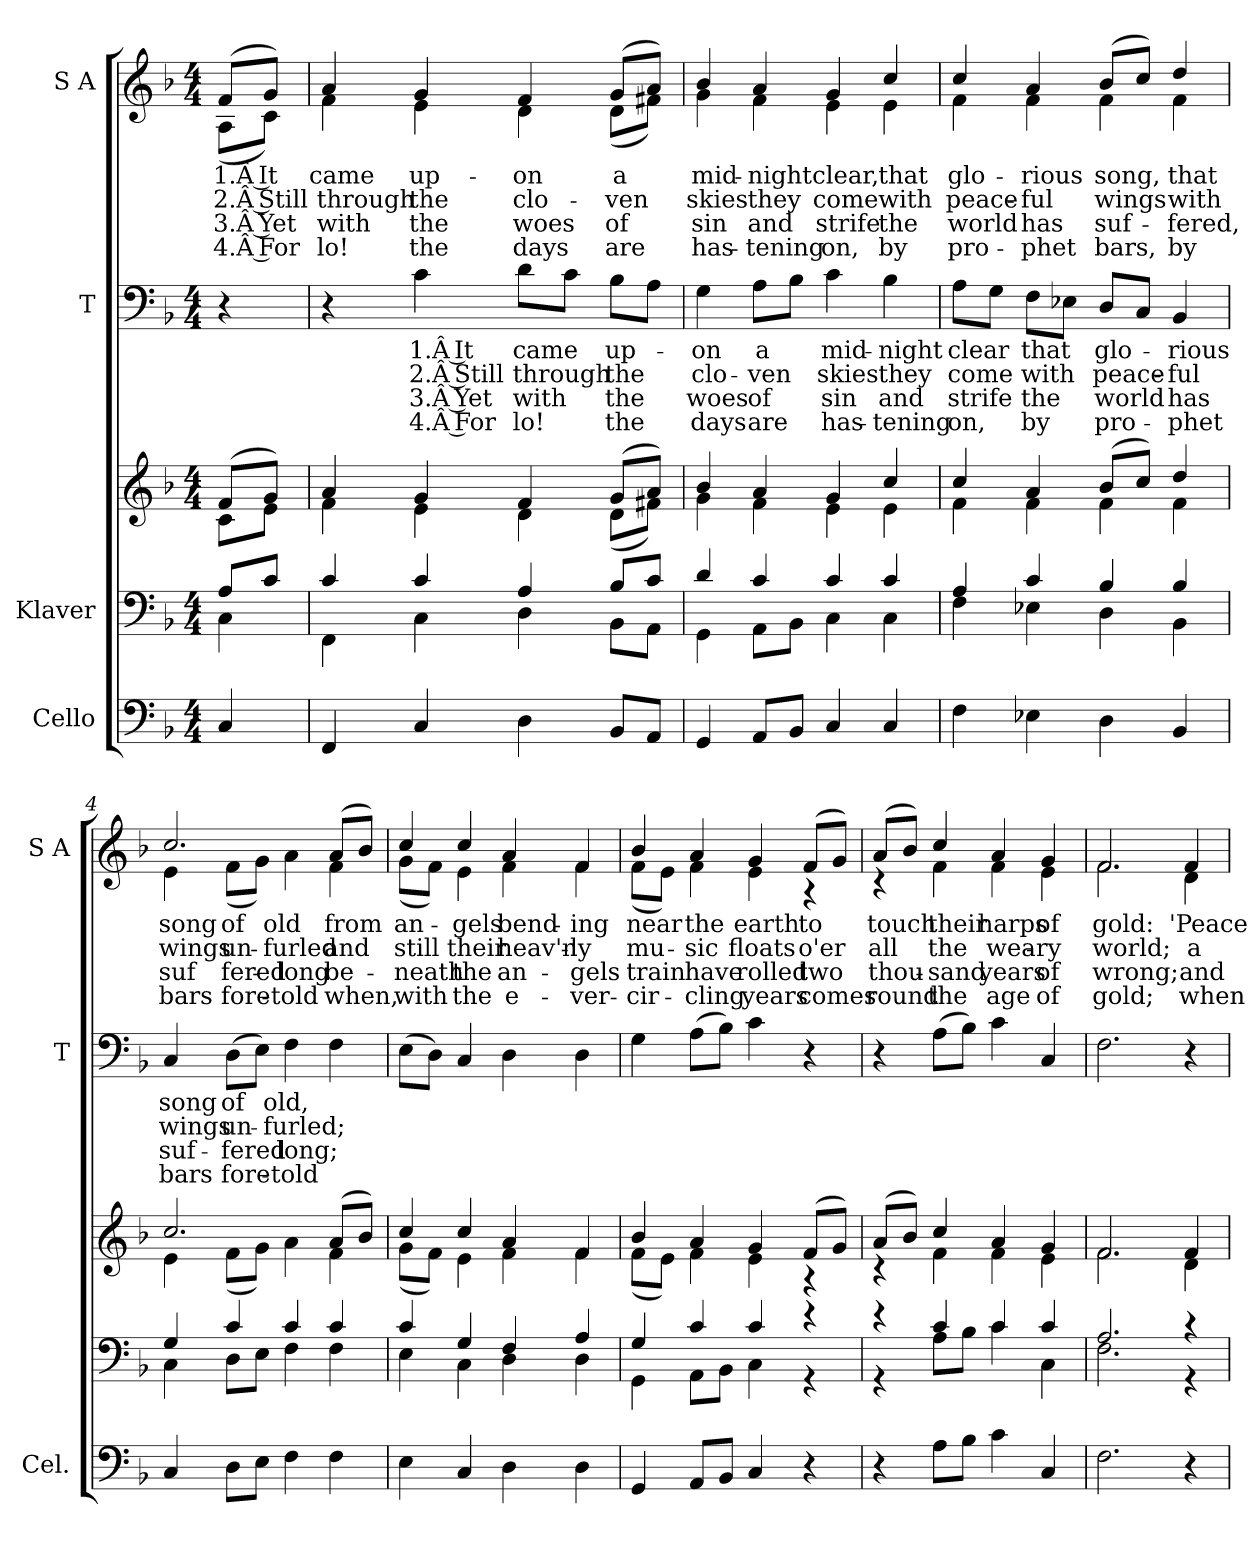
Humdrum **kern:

**kern	**kern	**kern	**kern	**text	**text	**text	**text	**kern	**text	**text	**text	**text
*part4	*part3	*part3	*part2	*part2	*part2	*part2	*part2	*part1	*part1	*part1	*part1	*part1
*staff5	*staff4	*staff3	*staff2	*staff2	*staff2	*staff2	*staff2	*staff1	*staff1	*staff1	*staff1	*staff1
*I"Cello	*I"Klaver	*	*I"T	*	*	*	*	*I"S A	*	*	*	*
*I'Cel.	*	*	*I'T	*	*	*	*	*I'S A	*	*	*	*
*clefF4	*clefF4	*clefG2	*clefF4	*	*	*	*	*clefG2	*	*	*	*
*k[b-]	*k[b-]	*k[b-]	*k[b-]	*	*	*	*	*k[b-]	*	*	*	*
*M4/4	*M4/4	*M4/4	*M4/4	*	*	*	*	*M4/4	*	*	*	*
=	=	=	=	=	=	=	=	=	=	=	=	=
*	*^	*^	*	*	*	*	*	*	*	*	*	*
!	!	!	!	!	!	!	!	!	!	!	!LO:LY:a	!LO:LY:a	!LO:LY:a	!LO:LY:a
*	*	*	*	*	*	*	*	*	*	*^	*	*	*	*
4C/	8A/L	4C\	(8f/L	8c\L	4r	.	.	.	.	(8f/L	(8A\L	1.Â It	2.Â Still	3.Â Yet	4.Â For
.	8c/J	.	8g/J)	8e\J	.	.	.	.	.	8g/J)	8c\J)	.	.	.	.
=1	=1	=1	=1	=1	=1	=1	=1	=1	=1	=1	=1	=1	=1	=1	=1
!	!	!	!	!	!	!	!	!	!	!	!	!LO:LY:a	!LO:LY:a	!LO:LY:a	!LO:LY:a
4FF/	4c/	4FF\	4a/	4f\	4r	.	.	.	.	4a/	4f\	came	through	with	lo!
!	!	!	!	!	!	!LO:LY:b	!LO:LY:b	!LO:LY:b	!LO:LY:b	!	!	!LO:LY:a	!LO:LY:a	!LO:LY:a	!LO:LY:a
4C/	4c/	4C\	4g/	4e\	4c\	1.Â It	2.Â Still	3.Â Yet	4.Â For	4g/	4e\	up-	the	the	the
!	!	!	!	!	!	!LO:LY:b	!LO:LY:b	!LO:LY:b	!LO:LY:b	!	!	!LO:LY:a	!LO:LY:a	!LO:LY:a	!LO:LY:a
4D\	4A/	4D\	4f/	4d\	8d\L	came	through	with	lo!	4f/	4d\	-on	clo-	woes	days
.	.	.	.	.	8c\J	.	.	.	.	.	.	.	.	.	.
!	!	!	!	!	!	!LO:LY:b	!LO:LY:b	!LO:LY:b	!LO:LY:b	!	!	!LO:LY:a	!LO:LY:a	!LO:LY:a	!LO:LY:a
8BB-/L	8B-/L	8BB-\L	(8g/L	(8d\L	8B-\L	up-	the	the	the	(8g/L	(8d\L	a	-ven	of	are
8AA/J	8c/J	8AA\J	8a/J)	8f#X\J)	8A\J	.	.	.	.	8a/J)	8f#X\J)	.	.	.	.
=2	=2	=2	=2	=2	=2	=2	=2	=2	=2	=2	=2	=2	=2	=2	=2
!	!	!	!	!	!	!LO:LY:b	!LO:LY:b	!LO:LY:b	!LO:LY:b	!	!	!LO:LY:a	!LO:LY:a	!LO:LY:a	!LO:LY:a
4GG/	4d/	4GG\	4b-/	4g\	4G\	-on	clo-	woes	days	4b-/	4g\	mid-	skies	sin	has-
!	!	!	!	!	!	!LO:LY:b	!LO:LY:b	!LO:LY:b	!LO:LY:b	!	!	!LO:LY:a	!LO:LY:a	!LO:LY:a	!LO:LY:a
8AA/L	4c/	8AA\L	4a/	4f\	8A\L	a	-ven	of	are	4a/	4f\	-night	they	and	-tening
8BB-/J	.	8BB-\J	.	.	8B-\J	.	.	.	.	.	.	.	.	.	.
!	!	!	!	!	!	!LO:LY:b	!LO:LY:b	!LO:LY:b	!LO:LY:b	!	!	!LO:LY:a	!LO:LY:a	!LO:LY:a	!LO:LY:a
4C/	4c/	4C\	4g/	4e\	4c\	mid-	skies	sin	has-	4g/	4e\	clear,	come	strife	on,
!	!	!	!	!	!	!LO:LY:b	!LO:LY:b	!LO:LY:b	!LO:LY:b	!	!	!LO:LY:a	!LO:LY:a	!LO:LY:a	!LO:LY:a
!	!	!	!	!	!	!	!	!	!	!	!	!LO:LY:b	!LO:LY:b	!LO:LY:b	!LO:LY:b
4C/	4c/	4C\	4cc/	4e\	4B-\	-night	they	and	-tening	4cc/	4e\	that	with	the	by
=3	=3	=3	=3	=3	=3	=3	=3	=3	=3	=3	=3	=3	=3	=3	=3
!	!	!	!	!	!	!LO:LY:b	!LO:LY:b	!LO:LY:b	!LO:LY:b	!	!	!LO:LY:a	!LO:LY:a	!LO:LY:a	!LO:LY:a
!	!	!	!	!	!	!	!	!	!	!	!	!LO:LY:b	!LO:LY:b	!LO:LY:b	!LO:LY:b
4F\	4A/	4F\	4cc/	4f\	8A\L	clear	come	strife	on,	4cc/	4f\	glo-	peace-	world	pro-
.	.	.	.	.	8G\J	.	.	.	.	.	.	.	.	.	.
!	!	!	!	!	!	!LO:LY:b	!LO:LY:b	!LO:LY:b	!LO:LY:b	!	!	!LO:LY:a	!LO:LY:a	!LO:LY:a	!LO:LY:a
!	!	!	!	!	!	!	!	!	!	!	!	!LO:LY:b	!LO:LY:b	!LO:LY:b	!LO:LY:b
4E-X\	4c/	4E-X\	4a/	4f\	8F\L	that	with	the	by	4a/	4f\	-rious	-ful	has	-phet
.	.	.	.	.	8E-X\J	.	.	.	.	.	.	.	.	.	.
!	!	!	!	!	!	!LO:LY:b	!LO:LY:b	!LO:LY:b	!LO:LY:b	!	!	!LO:LY:a	!LO:LY:a	!LO:LY:a	!LO:LY:a
!	!	!	!	!	!	!	!	!	!	!	!	!LO:LY:b	!LO:LY:b	!LO:LY:b	!LO:LY:b
4D\	4B-/	4D\	(8b-/L	4f\	8D/L	glo-	peace-	world	pro-	(8b-/L	4f\	song,	wings	suf-	bars,
.	.	.	8cc/J)	.	8C/J	.	.	.	.	8cc/J)	.	.	.	.	.
!	!	!	!	!	!	!LO:LY:b	!LO:LY:b	!LO:LY:b	!LO:LY:b	!	!	!LO:LY:a	!LO:LY:a	!LO:LY:a	!LO:LY:a
!	!	!	!	!	!	!	!	!	!	!	!	!LO:LY:b	!LO:LY:b	!LO:LY:b	!LO:LY:b
4BB-/	4B-/	4BB-\	4dd/	4f\	4BB-/	-rious	-ful	has	-phet	4dd/	4f\	that	with	-fered,	by
!!LO:PB:g=z	!!
=4	=4	=4	=4	=4	=4	=4	=4	=4	=4	=4	=4	=4	=4	=4	=4
!	!	!	!	!	!	!LO:LY:b	!LO:LY:b	!LO:LY:b	!LO:LY:b	!	!	!LO:LY:a	!LO:LY:a	!LO:LY:a	!LO:LY:a
!	!	!	!	!	!	!	!	!	!	!	!	!LO:LY:b	!LO:LY:b	!LO:LY:b	!LO:LY:b
4C/	4G/	4C\	2.cc/	4e\	4C/	song	wings	suf-	bars	2.cc/	4e\	song	wings	suf-	bars
!	!	!	!	!	!	!LO:LY:b	!LO:LY:b	!LO:LY:b	!LO:LY:b	!	!	!LO:LY:b	!LO:LY:b	!LO:LY:b	!LO:LY:b
8D\L	4c/	8D\L	.	(8f\L	(8D\L	of	un-	-fered	fore-	.	(8f\L	of	un-	-fered	fore-
8E\J	.	8E\J	.	8g\J)	8E\J)	.	.	.	.	.	8g\J)	.	.	.	.
!	!	!	!	!	!	!LO:LY:b	!LO:LY:b	!LO:LY:b	!LO:LY:b	!	!	!LO:LY:b	!LO:LY:b	!LO:LY:b	!LO:LY:b
4F\	4c/	4F\	.	4a\	4F\	old,	-furled;	long;	-told	.	4a\	old	-furled	long	-told
!	!	!	!	!	!	!	!	!	!	!	!	!LO:LY:b	!LO:LY:b	!LO:LY:b	!LO:LY:b
4F\	4c/	4F\	(8a/L	4f\	4F\	.	.	.	.	(8a/L	4f\	from	and	be-	when,
.	.	.	8b-/J)	.	.	.	.	.	.	8b-/J)	.	.	.	.	.
=5	=5	=5	=5	=5	=5	=5	=5	=5	=5	=5	=5	=5	=5	=5	=5
!	!	!	!	!	!	!	!	!	!	!	!	!LO:LY:b	!LO:LY:b	!LO:LY:b	!LO:LY:b
4E\	4c/	4E\	4cc/	(8g\L	(8E\L	.	.	.	.	4cc/	(8g\L	an-	still	-neath	with
.	.	.	.	8f\J)	8D\J)	.	.	.	.	.	8f\J)	.	.	.	.
!	!	!	!	!	!	!	!	!	!	!	!	!LO:LY:b	!LO:LY:b	!LO:LY:b	!LO:LY:b
4C/	4G/	4C\	4cc/	4e\	4C/	.	.	.	.	4cc/	4e\	-gels	their	the	the
!	!	!	!	!	!	!	!	!	!	!	!	!LO:LY:b	!LO:LY:b	!LO:LY:b	!LO:LY:b
4D\	4F/	4D\	4a/	4f\	4D\	.	.	.	.	4a/	4f\	bend-	heav'n-	an-	e-
!	!	!	!	!	!	!	!	!	!	!	!	!LO:LY:b	!LO:LY:b	!LO:LY:b	!LO:LY:b
4D\	4A/	4D\	4f/	4f\	4D\	.	.	.	.	4f/	4f\	-ing	-ly	-gels	-ver-
=6	=6	=6	=6	=6	=6	=6	=6	=6	=6	=6	=6	=6	=6	=6	=6
!	!	!	!	!	!	!	!	!	!	!	!	!LO:LY:b	!LO:LY:b	!LO:LY:b	!LO:LY:b
4GG/	4G/	4GG\	4b-/	(8f\L	4G\	.	.	.	.	4b-/	(8f\L	near	mu-	train	-cir-
.	.	.	.	8e\J)	.	.	.	.	.	.	8e\J)	.	.	.	.
!	!	!	!	!	!	!	!	!	!	!	!	!LO:LY:b	!LO:LY:b	!LO:LY:b	!LO:LY:b
8AA/L	4c/	8AA\L	4a/	4f\	(8A\L	.	.	.	.	4a/	4f\	the	-sic	have	-cling
8BB-/J	.	8BB-\J	.	.	8B-\J)	.	.	.	.	.	.	.	.	.	.
!	!	!	!	!	!	!	!	!	!	!	!	!LO:LY:b	!LO:LY:b	!LO:LY:b	!LO:LY:b
4C/	4c/	4C\	4g/	4e\	4c\	.	.	.	.	4g/	4e\	earth	floats	rolled	years
!	!	!	!	!	!	!	!	!	!	!	!	!LO:LY:b	!LO:LY:b	!LO:LY:b	!LO:LY:b
4r	4r	4r	(8f/L	4r	4r	.	.	.	.	(8f/L	4r	to	o'er	two	comes
.	.	.	8g/J)	.	.	.	.	.	.	8g/J)	.	.	.	.	.
=7	=7	=7	=7	=7	=7	=7	=7	=7	=7	=7	=7	=7	=7	=7	=7
!	!	!	!	!	!	!	!	!	!	!	!	!LO:LY:b	!LO:LY:b	!LO:LY:b	!LO:LY:b
4r	4r	4r	(8a/L	4r	4r	.	.	.	.	(8a/L	4r	touch	all	thou-	round
.	.	.	8b-/J)	.	.	.	.	.	.	8b-/J)	.	.	.	.	.
!	!	!	!	!	!	!	!	!	!	!	!	!LO:LY:b	!LO:LY:b	!LO:LY:b	!LO:LY:b
8A\L	4c/	8A\L	4cc/	4f\	(8A\L	.	.	.	.	4cc/	4f\	their	the	-sand	the
8B-\J	.	8B-\J	.	.	8B-\J)	.	.	.	.	.	.	.	.	.	.
!	!	!	!	!	!	!	!	!	!	!	!	!LO:LY:b	!LO:LY:b	!LO:LY:b	!LO:LY:b
4c\	4c/	4c\	4a/	4f\	4c\	.	.	.	.	4a/	4f\	harps	wea-	years	age
!	!	!	!	!	!	!	!	!	!	!	!	!LO:LY:b	!LO:LY:b	!LO:LY:b	!LO:LY:b
4C/	4c/	4C\	4g/	4e\	4C/	.	.	.	.	4g/	4e\	of	-ry	of	of
=8	=8	=8	=8	=8	=8	=8	=8	=8	=8	=8	=8	=8	=8	=8	=8
!	!	!	!	!	!	!	!	!	!	!	!	!LO:LY:b	!LO:LY:b	!LO:LY:b	!LO:LY:b
2.F\	2.A/	2.F\	2.f/	2.f\	2.F\	.	.	.	.	2.f/	2.f\	gold:	world;	wrong;	gold;
!	!	!	!	!	!	!	!	!	!	!	!	!LO:LY:b	!LO:LY:b	!LO:LY:b	!LO:LY:b
4r	4r	4r	4f/	4d\	4r	.	.	.	.	4f/	4d\	'Peace	a-	and	when
*	*v	*v	*	*	*	*	*	*	*	*v	*v	*	*	*	*
*	*	*v	*v	*	*	*	*	*	*	*	*	*	*
=	=	=	=	=	=	=	=	=	=	=	=	=
*-	*-	*-	*-	*-	*-	*-	*-	*-	*-	*-	*-	*-
